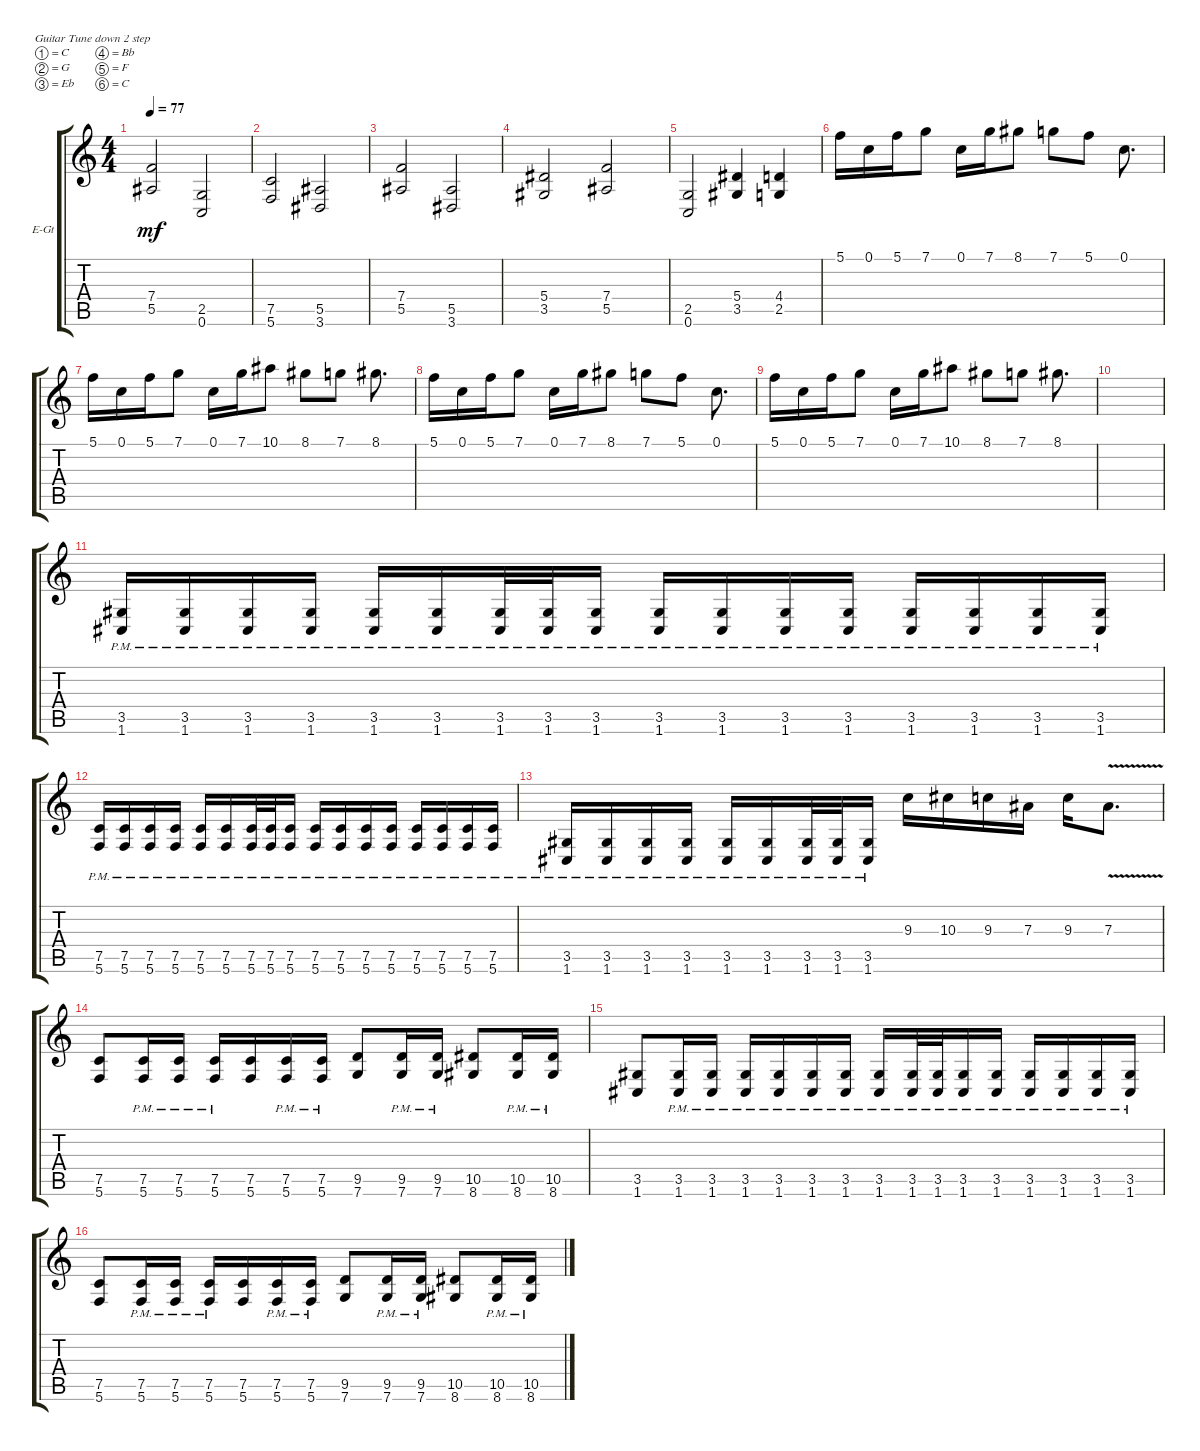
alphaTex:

\defaultSystemsLayout 4
\bracketExtendMode groupsimilarinstruments
\firstSystemTrackNameOrientation horizontal
\otherSystemsTrackNameOrientation horizontal
\track ("Electric Guitar" "E-Gt") {instrument distortionguitar}
\staff {score tabs}
\tuning (C4 G3 Eb3 Bb2 F2 C2)
\ts (4 4)
\tempo 77
\clef g2
\ks c
(5.5 7.4).2{dy mf} (0.6 2.5).2 |
(5.6 7.5).2 (3.6 5.5).2 |
(5.5 7.4).2 (3.6 5.5).2 |
(3.5 5.4).2 (5.5 7.4).2 |
(0.6 2.5).2 (3.5 5.4).4 (2.5 4.4).4 |
5.1.16 0.1.16 5.1.16 7.1.8 0.1.16 7.1.16 8.1.8 7.1.8 5.1.8 0.1.8{d} |
5.1.16 0.1.16 5.1.16 7.1.8 0.1.16 7.1.16 10.1.8 8.1.8 7.1.8 8.1.8{d} |
5.1.16 0.1.16 5.1.16 7.1.8 0.1.16 7.1.16 8.1.8 7.1.8 5.1.8 0.1.8{d} |
5.1.16 0.1.16 5.1.16 7.1.8 0.1.16 7.1.16 10.1.8 8.1.8 7.1.8 8.1.8{d} |
|
(1.6{pm} 3.5{pm}).16 (3.5{pm} 1.6{pm}).16 (1.6{pm} 3.5{pm}).16 (1.6{pm} 3.5{pm}).16 (3.5{pm} 1.6{pm}).16 (3.5{pm} 1.6{pm}).16 (3.5{pm} 1.6{pm}).32 (3.5{pm} 1.6{pm}).32 (3.5{pm} 1.6{pm}).16 (1.6{pm} 3.5{pm}).16 (3.5{pm} 1.6{pm}).16 (1.6{pm} 3.5{pm}).16 (3.5{pm} 1.6{pm}).16 (1.6{pm} 3.5{pm}).16 (3.5{pm} 1.6{pm}).16 (1.6{pm} 3.5{pm}).16 (3.5{pm} 1.6{pm}).16 |
(5.6{pm} 7.5{pm}).16 (7.5{pm} 5.6{pm}).16 (5.6{pm} 7.5{pm}).16 (5.6{pm} 7.5{pm}).16 (7.5{pm} 5.6{pm}).16 (7.5{pm} 5.6{pm}).16 (7.5{pm} 5.6{pm}).32 (7.5{pm} 5.6{pm}).32 (7.5{pm} 5.6{pm}).16 (5.6{pm} 7.5{pm}).16 (7.5{pm} 5.6{pm}).16 (5.6{pm} 7.5{pm}).16 (7.5{pm} 5.6{pm}).16 (5.6{pm} 7.5{pm}).16 (7.5{pm} 5.6{pm}).16 (5.6{pm} 7.5{pm}).16 (7.5{pm} 5.6{pm}).16 |
(1.6{pm} 3.5{pm}).16 (3.5{pm} 1.6{pm}).16 (1.6{pm} 3.5{pm}).16 (1.6{pm} 3.5{pm}).16 (3.5{pm} 1.6{pm}).16 (3.5{pm} 1.6{pm}).16 (3.5{pm} 1.6{pm}).32 (3.5{pm} 1.6{pm}).32 (3.5{pm} 1.6{pm}).16 9.3.16 10.3.16 9.3.16 7.3.16 9.3.16 7.3{v}.8{d} |
(5.6 7.5).8 (5.6{pm} 7.5{pm}).16 (5.6{pm} 7.5{pm}).16 (5.6{pm} 7.5{pm}).16 (5.6 7.5).16 (5.6{pm} 7.5{pm}).16 (5.6{pm} 7.5{pm}).16 (7.6 9.5).8 (7.6{pm} 9.5{pm}).16 (7.6{pm} 9.5{pm}).16 (8.6 10.5).8 (8.6{pm} 10.5{pm}).16 (8.6{pm} 10.5{pm}).16 |
(1.6 3.5).8 (1.6{pm} 3.5{pm}).16 (1.6{pm} 3.5{pm}).16 (1.6{pm} 3.5{pm}).16 (1.6{pm} 3.5{pm}).16 (1.6{pm} 3.5{pm}).16 (1.6{pm} 3.5{pm}).16 (1.6{pm} 3.5{pm}).16 (1.6{pm} 3.5{pm}).32 (1.6{pm} 3.5{pm}).32 (1.6{pm} 3.5{pm}).16 (1.6{pm} 3.5{pm}).16 (1.6{pm} 3.5{pm}).16 (1.6{pm} 3.5{pm}).16 (1.6{pm} 3.5{pm}).16 (3.5{pm} 1.6{pm}).16 |
(5.6 7.5).8 (5.6{pm} 7.5{pm}).16 (5.6{pm} 7.5{pm}).16 (5.6{pm} 7.5{pm}).16 (5.6 7.5).16 (5.6{pm} 7.5{pm}).16 (5.6{pm} 7.5{pm}).16 (7.6 9.5).8 (7.6{pm} 9.5{pm}).16 (7.6{pm} 9.5{pm}).16 (8.6 10.5).8 (8.6{pm} 10.5{pm}).16 (8.6{pm} 10.5{pm}).16
